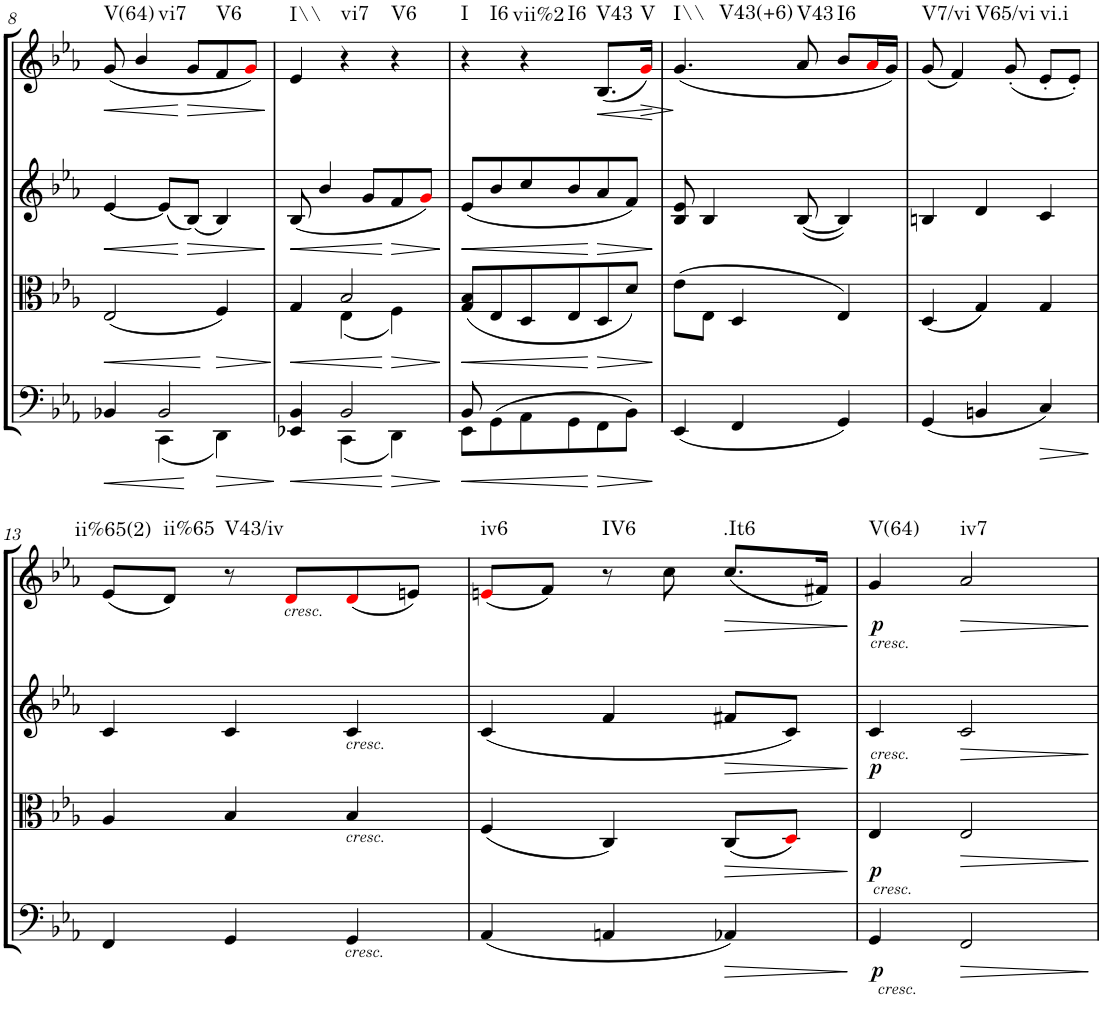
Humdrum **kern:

**kern	**dynam	**kern	**dynam	**kern	**dynam	**kern	**dynam	**harte
*part4	*part4	*part3	*part3	*part2	*part2	*part1	*part1	*part1
*staff4	*staff4	*staff3	*staff3	*staff2	*staff2	*staff1	*staff1	*
*I"Cello	*	*I"Viola	*	*I"2nd Violin	*	*I"1st Violin	*	*
*	*	*I'Vla	*	*I'Vln	*	*I'Vln	*	*
!!LO:PB:g=z
*clefF4	*	*clefC3	*	*clefG2	*	*clefG2	*	*
*k[b-e-a-]	*	*k[b-e-a-]	*	*k[b-e-a-]	*	*k[b-e-a-]	*	*
*E-:	*	*E-:	*	*E-:	*	*E-:	*	*
*M3/4	*	*M3/4	*	*M3/4	*	*M3/4	*	*
=8	=8	=8	=8	=8	=8	=8	=8	=8
!	!LO:HP:b	!	!LO:HP:b	!	!LO:HP:b	!	!LO:HP:b	!LO:H:kt=V(64)
*^	*	*	*	*	*	*	*	*
4BB-X/	4ryy	<	(2E-/	<	[4e-/	<	(8g/	<	N
!	!	!	!	!	!	!	!	!	!LO:H:kt=vi7
.	.	.	.	.	.	.	4b-/	.	N
2BB-/	(4CC\	[	.	.	(8e-/L]	.	.	.	.
!	!	!	!	!	!	!LO:HP:n=1:b	!	!LO:HP:n=1:b	!
.	.	.	.	.	(8B-/J)	[ >	8g/L	[ >	.
!	!	!LO:HP:b	!	!LO:HP:n=1:b	!	!	!	!	!LO:H:kt=V6
.	4DD\)	>	4F/)	[ >	4B-/)	.	8f/	.	N
.	.	.	.	.	.	.	8gi/J)	.	.
*v	*v	*	*	*	*	*	*	*	*
.	.	.	]	.	]	.	]	.
=9	=9	=9	=9	=9	=9	=9	=9	=9
!	!LO:HP:b	!	!LO:HP:b	!	!LO:HP:b	!	!	!LO:H:kt=I\\
*^	*	*^	*	*	*	*	*	*
4EE-X/ 4BB-/	4ryy	<	4G/	4ryy	<	(8B-/	<	4e-/	.	N
.	.	.	.	.	.	4b-/	.	.	.	.
!	!	!	!	!	!	!	!	!	!	!LO:H:kt=vi7
2BB-/	(4CC\	.	2B-/	(4E-\	.	.	.	4r	.	N
.	.	.	.	.	.	8g/L	.	.	.	.
!	!	!LO:HP:n=1:b	!	!	!	!	!LO:HP:n=1:b	!	!	!LO:H:kt=V6
.	4DD\)	] >	.	4F\)	[	8f/	[ >	4r	.	N
.	.	.	.	.	.	8gi/J)	.	.	.	.
*v	*v	*	*	*	*	*	*	*	*	*
*	*	*v	*v	*	*	*	*	*	*
.	.	.	.	.	]	.	.	.
=10	=10	=10	=10	=10	=10	=10	=10	=10
!	!LO:HP:b	!	!LO:HP:b	!	!LO:HP:b	!	!	!LO:H:n=1:kt=I
*^	*	*	*	*	*	*	*	*
!	!	!	!	!	!	!	!	!	!LO:H:n=2:kt=I6
8BB-/	8EE-\L	<	(8G/ 8B-/L	<	(8e-/L	<	4r	.	N N
2ryy	(>8GG\	.	8E-/	.	8b-/	.	.	.	.
!	!	!	!	!	!	!	!	!	!LO:H:n=1:kt=vii%2
!	!	!	!	!	!	!	!	!	!LO:H:n=2:kt=I6
.	8AA-\	.	8D/	.	8cc/	.	4r	.	N N
.	8GG\	.	8E-/	.	8b-/	.	.	.	.
!	!	!	!	!LO:HP:n=1:b	!	!LO:HP:n=1:b	!	!LO:HP:b	!LO:H:kt=V43
.	8FF\	[	8D/	[ >	8a-/	[ >	(8.B-/L	<	N
8ryy	8BB-\J)	.	8d/J)	.	8f/J)	.	.	.	.
!	!	!	!	!	!	!	!	!LO:HP:b	!LO:H:kt=V
.	.	.	.	.	.	.	16gi/Jk)	>	N
*v	*v	*	*	*	*	*	*	*	*
.	]	.	]	.	]	.	[ ]	.
=11	=11	=11	=11	=11	=11	=11	=11	=11
!	!	!	!	!	!	!	!	!LO:H:n=1:kt=I\\
!	!	!	!	!	!	!	!	!LO:H:n=2:kt=V43(+6)
(4EE-/	.	(8e-\L	.	8B-/ 8e-/	.	(4.g/	.	N N
.	.	8E-\J	.	4B-/	.	.	.	.
4FF/	.	4D/	.	.	.	.	.	.
!	!	!	!	!	!	!	!	!LO:H:kt=V43
.	.	.	.	([8B-/	.	8a-/	.	N
!	!	!	!	!	!	!	!	!LO:H:kt=I6
4GG/)	.	4E-/)	.	4B-/])	.	8b-/L	.	N
.	.	.	.	.	.	16a-i/L	.	.
.	.	.	.	.	.	16g/JJ)	.	.
=12	=12	=12	=12	=12	=12	=12	=12	=12
!	!	!	!	!	!	!	!	!LO:H:kt=V7/vi
(4GG/	.	(4D/	.	4Bn/	.	(8g/	.	N
!	!	!	!	!	!	!	!	!LO:H:kt=V65/vi
.	.	.	.	.	.	4f/)	.	N
4BBn/	.	4G/)	.	4d/	.	.	.	.
.	.	.	.	.	.	(8g'/	.	.
!	!LO:HP:b	!	!	!	!	!	!	!LO:H:kt=vi.i
4C/)	>	4G/	.	4c/	.	8e-'/L	.	N
.	.	.	.	.	.	8e-'/J)	.	.
.	[	.	.	.	.	.	.	.
!!LO:LB:g=z
=13	=13	=13	=13	=13	=13	=13	=13	=13
!	!	!	!	!	!	!	!	!LO:H:kt=ii%65(2)
4FF/	.	4A-/	.	4c/	.	(8e-/L	.	N
!	!	!	!	!	!	!	!	!LO:H:kt=ii%65
.	.	.	.	.	.	8d/J)	.	N
!	!	!	!	!	!	!	!	!LO:H:kt=V43/iv
4GG/	.	4B-/	.	4c/	.	8r	.	N
!	!	!	!	!	!	!LO:TX:b:i:t=cresc.	!	!
.	.	.	.	.	.	8di/L	.	.
!	!	!	!	!LO:TX:b:i:t=cresc.	!	!	!	!
!	!	!LO:TX:b:i:t=cresc.	!	!	!	!	!	!
!LO:TX:b:i:t=cresc.	!	!	!	!	!	!	!	!
4GG/	.	4B-/	.	4c/	.	(8di/	.	.
.	.	.	.	.	.	8en/J)	.	.
=14	=14	=14	=14	=14	=14	=14	=14	=14
!	!	!	!	!	!	!	!	!LO:H:kt=iv6
(4AA-/	.	(4F/	.	(4c/	.	(8eni/L	.	N
.	.	.	.	.	.	8f/J)	.	.
!	!	!	!	!	!	!	!	!LO:H:kt=IV6
4AAn/	.	4C/)	.	4f/	.	8r	.	N
.	.	.	.	.	.	8cc\	.	.
!	!LO:HP:b	!	!LO:HP:b	!	!LO:HP:b	!	!LO:HP:b	!LO:H:kt=.It6
4AA-X/)	>	(8C/L	>	8f#X/L	>	(8.cc/L	>	N
.	.	8Di/J)	.	8c/J)	.	.	.	.
.	.	.	.	.	.	16f#X/Jk)	.	.
.	]	.	]	.	]	.	]	.
=15	=15	=15	=15	=15	=15	=15	=15	=15
!	!	!	!	!	!	!LO:TX:b:i:t=cresc.	!	!
!	!	!	!	!LO:TX:b:i:t=cresc.	!	!	!	!
!	!	!LO:TX:b:i:t=cresc.	!	!	!	!	!	!
!LO:TX:b:i:t=cresc.	!	!	!	!	!	!	!	!
!	!LO:DY:b	!	!LO:DY:a	!	!	!	!	!
!	!	!	!LO:DY:n=1:b	!	!	!	!LO:DY:b	!LO:H:kt=V(64)
4GG/	p	4E-/	p p	4c/	.	4g/	p	N
!	!	!	!LO:HP:b	!	!LO:HP:b	!	!LO:HP:b	!LO:H:kt=iv7
2FF/	.	2E-/	>	2c/	>	2a-/	>	N
.	]	.	]	.	]	.	]	.
=	=	=	=	=	=	=	=	=
*-	*-	*-	*-	*-	*-	*-	*-	*-
